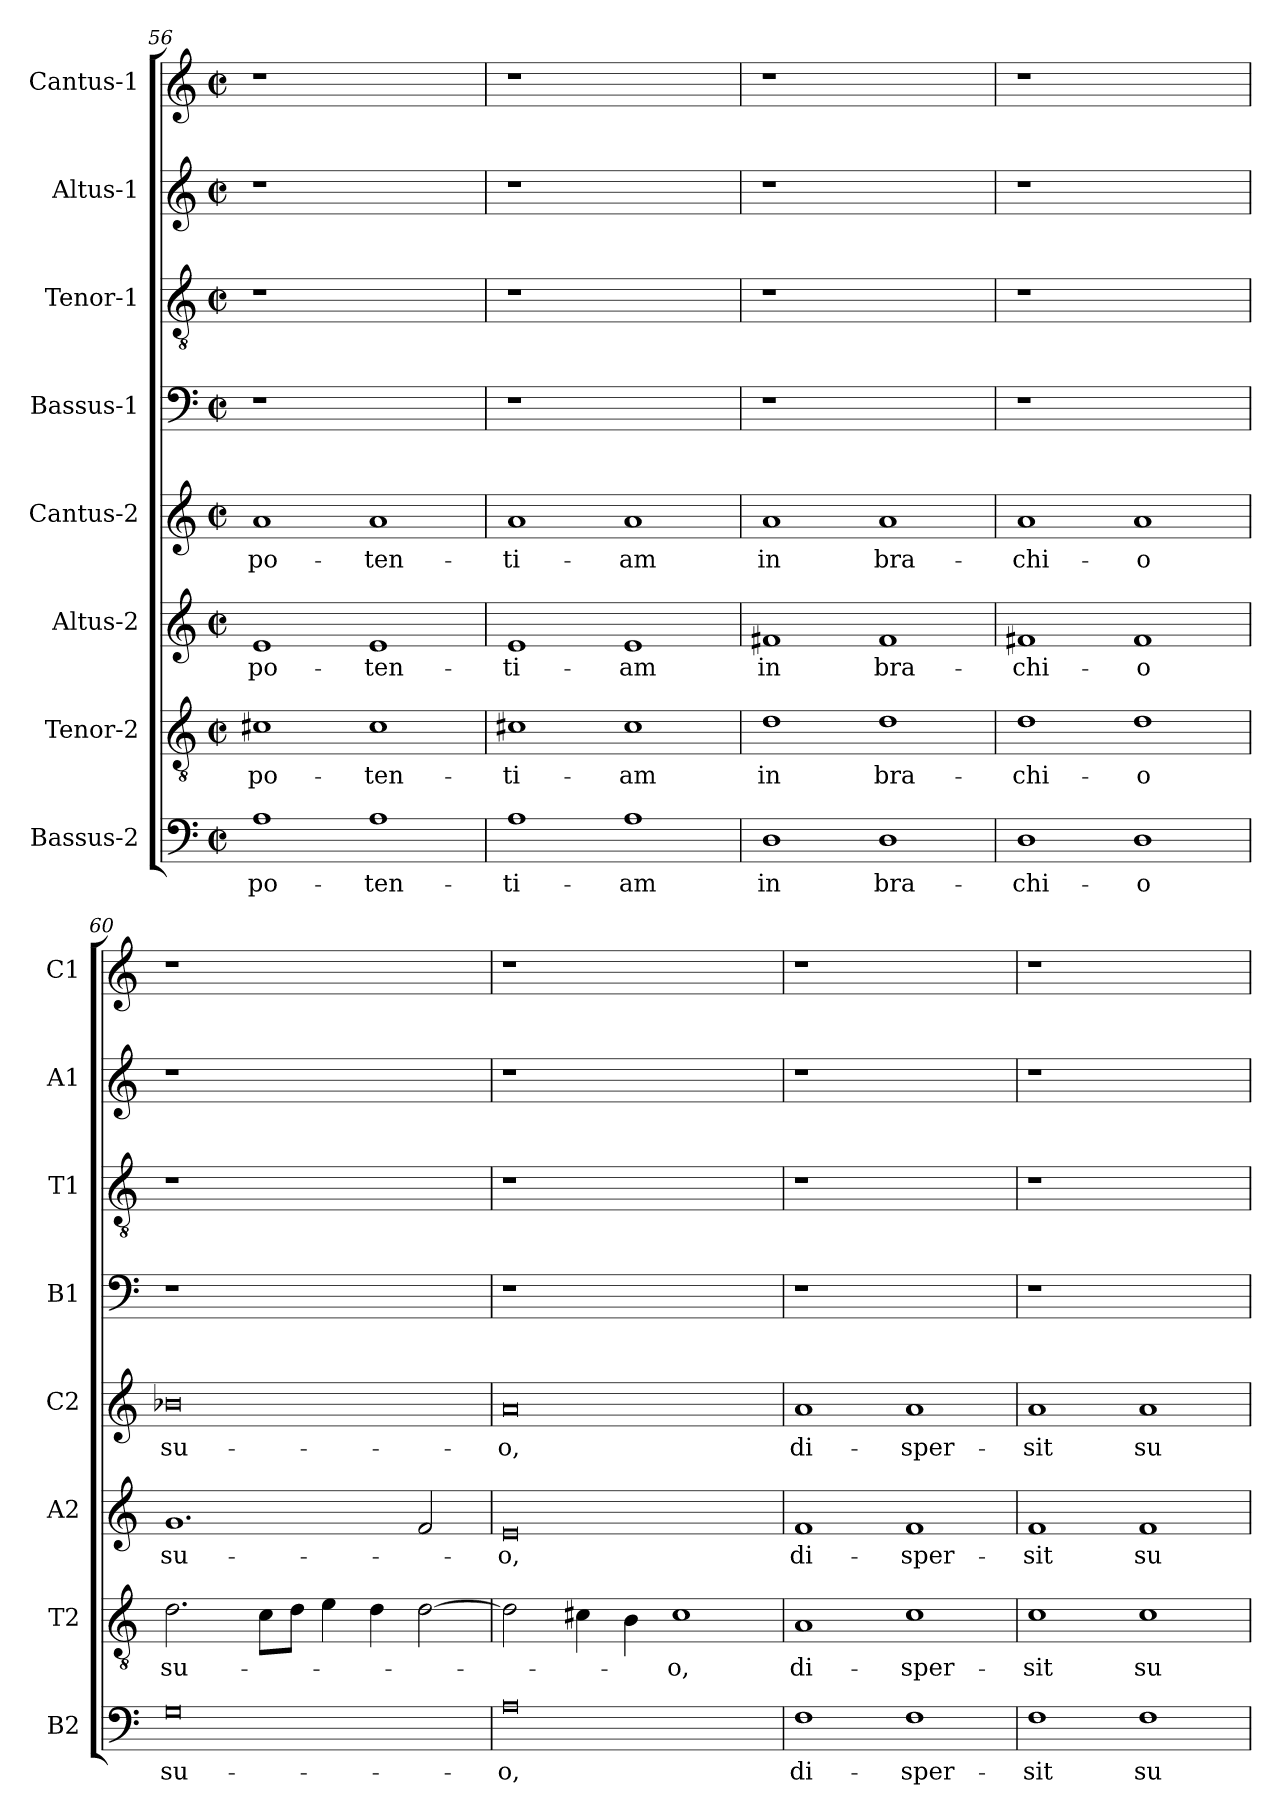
**kern	**text	**kern	**text	**kern	**text	**kern	**text	**kern	**kern	**kern	**kern
*part8	*part8	*part7	*part7	*part6	*part6	*part5	*part5	*part4	*part3	*part2	*part1
*staff8	*staff8	*staff7	*staff7	*staff6	*staff6	*staff5	*staff5	*staff4	*staff3	*staff2	*staff1
*I"Bassus-2	*	*I"Tenor-2	*	*I"Altus-2	*	*I"Cantus-2	*	*I"Bassus-1	*I"Tenor-1	*I"Altus-1	*I"Cantus-1
*I'B2	*	*I'T2	*	*I'A2	*	*I'C2	*	*I'B1	*I'T1	*I'A1	*I'C1
*clefF4	*	*clefGv2	*	*clefG2	*	*clefG2	*	*clefF4	*clefGv2	*clefG2	*clefG2
*k[]	*	*k[]	*	*k[]	*	*k[]	*	*k[]	*k[]	*k[]	*k[]
*C:	*	*C:	*	*C:	*	*C:	*	*C:	*C:	*C:	*C:
*M2/2	*	*M2/2	*	*M2/2	*	*M2/2	*	*M2/2	*M2/2	*M2/2	*M2/2
*met(c|)	*	*met(c|)	*	*met(c|)	*	*met(c|)	*	*met(c|)	*met(c|)	*met(c|)	*met(c|)
=56	=56	=56	=56	=56	=56	=56	=56	=56	=56	=56	=56
!	!LO:LY:b	!	!LO:LY:b	!	!LO:LY:b	!	!LO:LY:b	!	!	!	!
1A	po-	1c#X	po-	1e	po-	1a	po-	1r	1r	1r	1r
!	!LO:LY:b	!	!LO:LY:b	!	!LO:LY:b	!	!LO:LY:b	!	!	!	!
1A	-ten-	1c#	-ten-	1e	-ten-	1a	-ten-	1ryy	1ryy	1ryy	1ryy
=57	=57	=57	=57	=57	=57	=57	=57	=57	=57	=57	=57
!	!LO:LY:b	!	!LO:LY:b	!	!LO:LY:b	!	!LO:LY:b	!	!	!	!
1A	-ti-	1c#X	-ti-	1e	-ti-	1a	-ti-	1r	1r	1r	1r
!	!LO:LY:b	!	!LO:LY:b	!	!LO:LY:b	!	!LO:LY:b	!	!	!	!
1A	-am	1c#	-am	1e	-am	1a	-am	1ryy	1ryy	1ryy	1ryy
=58	=58	=58	=58	=58	=58	=58	=58	=58	=58	=58	=58
!	!LO:LY:b	!	!LO:LY:b	!	!LO:LY:b	!	!LO:LY:b	!	!	!	!
1D	in	1d	in	1f#X	in	1a	in	1r	1r	1r	1r
!	!LO:LY:b	!	!LO:LY:b	!	!LO:LY:b	!	!LO:LY:b	!	!	!	!
1D	bra-	1d	bra-	1f#	bra-	1a	bra-	1ryy	1ryy	1ryy	1ryy
=59	=59	=59	=59	=59	=59	=59	=59	=59	=59	=59	=59
!	!LO:LY:b	!	!LO:LY:b	!	!LO:LY:b	!	!LO:LY:b	!	!	!	!
1D	-chi-	1d	-chi-	1f#X	-chi-	1a	-chi-	1r	1r	1r	1r
!	!LO:LY:b	!	!LO:LY:b	!	!LO:LY:b	!	!LO:LY:b	!	!	!	!
1D	-o	1d	-o	1f#	-o	1a	-o	1ryy	1ryy	1ryy	1ryy
=60	=60	=60	=60	=60	=60	=60	=60	=60	=60	=60	=60
!	!LO:LY:b	!	!LO:LY:b	!	!LO:LY:b	!	!LO:LY:b	!	!	!	!
0G	su-	2.d\	su-	1.g	su-	0b-X	su-	1r	1r	1r	1r
.	.	8c\L	.	.	.	.	.	.	.	.	.
.	.	8d\J	.	.	.	.	.	.	.	.	.
.	.	4e\	.	.	.	.	.	1ryy	1ryy	1ryy	1ryy
.	.	4d\	.	.	.	.	.	.	.	.	.
.	.	[2d\	.	2f/	.	.	.	.	.	.	.
=61	=61	=61	=61	=61	=61	=61	=61	=61	=61	=61	=61
!	!LO:LY:b	!	!	!	!LO:LY:b	!	!LO:LY:b	!	!	!	!
0A	-o,	2d\]	.	0e	-o,	0a	-o,	1r	1r	1r	1r
.	.	4c#X\	.	.	.	.	.	.	.	.	.
.	.	4B\	.	.	.	.	.	.	.	.	.
!	!	!	!LO:LY:b	!	!	!	!	!	!	!	!
.	.	1c#	-o,	.	.	.	.	1ryy	1ryy	1ryy	1ryy
!!LO:LB:g=z
=62	=62	=62	=62	=62	=62	=62	=62	=62	=62	=62	=62
!	!LO:LY:b	!	!LO:LY:b	!	!LO:LY:b	!	!LO:LY:b	!	!	!	!
1F	di-	1A	di-	1f	di-	1a	di-	1r	1r	1r	1r
!	!LO:LY:b	!	!LO:LY:b	!	!LO:LY:b	!	!LO:LY:b	!	!	!	!
1F	-sper-	1c	-sper-	1f	-sper-	1a	-sper-	1ryy	1ryy	1ryy	1ryy
=63	=63	=63	=63	=63	=63	=63	=63	=63	=63	=63	=63
!	!LO:LY:b	!	!LO:LY:b	!	!LO:LY:b	!	!LO:LY:b	!	!	!	!
1F	-sit	1c	-sit	1f	-sit	1a	-sit	1r	1r	1r	1r
!	!LO:LY:b	!	!LO:LY:b	!	!LO:LY:b	!	!LO:LY:b	!	!	!	!
1F	su-	1c	su-	1f	su-	1a	su-	1ryy	1ryy	1ryy	1ryy
=	=	=	=	=	=	=	=	=	=	=	=
*-	*-	*-	*-	*-	*-	*-	*-	*-	*-	*-	*-
